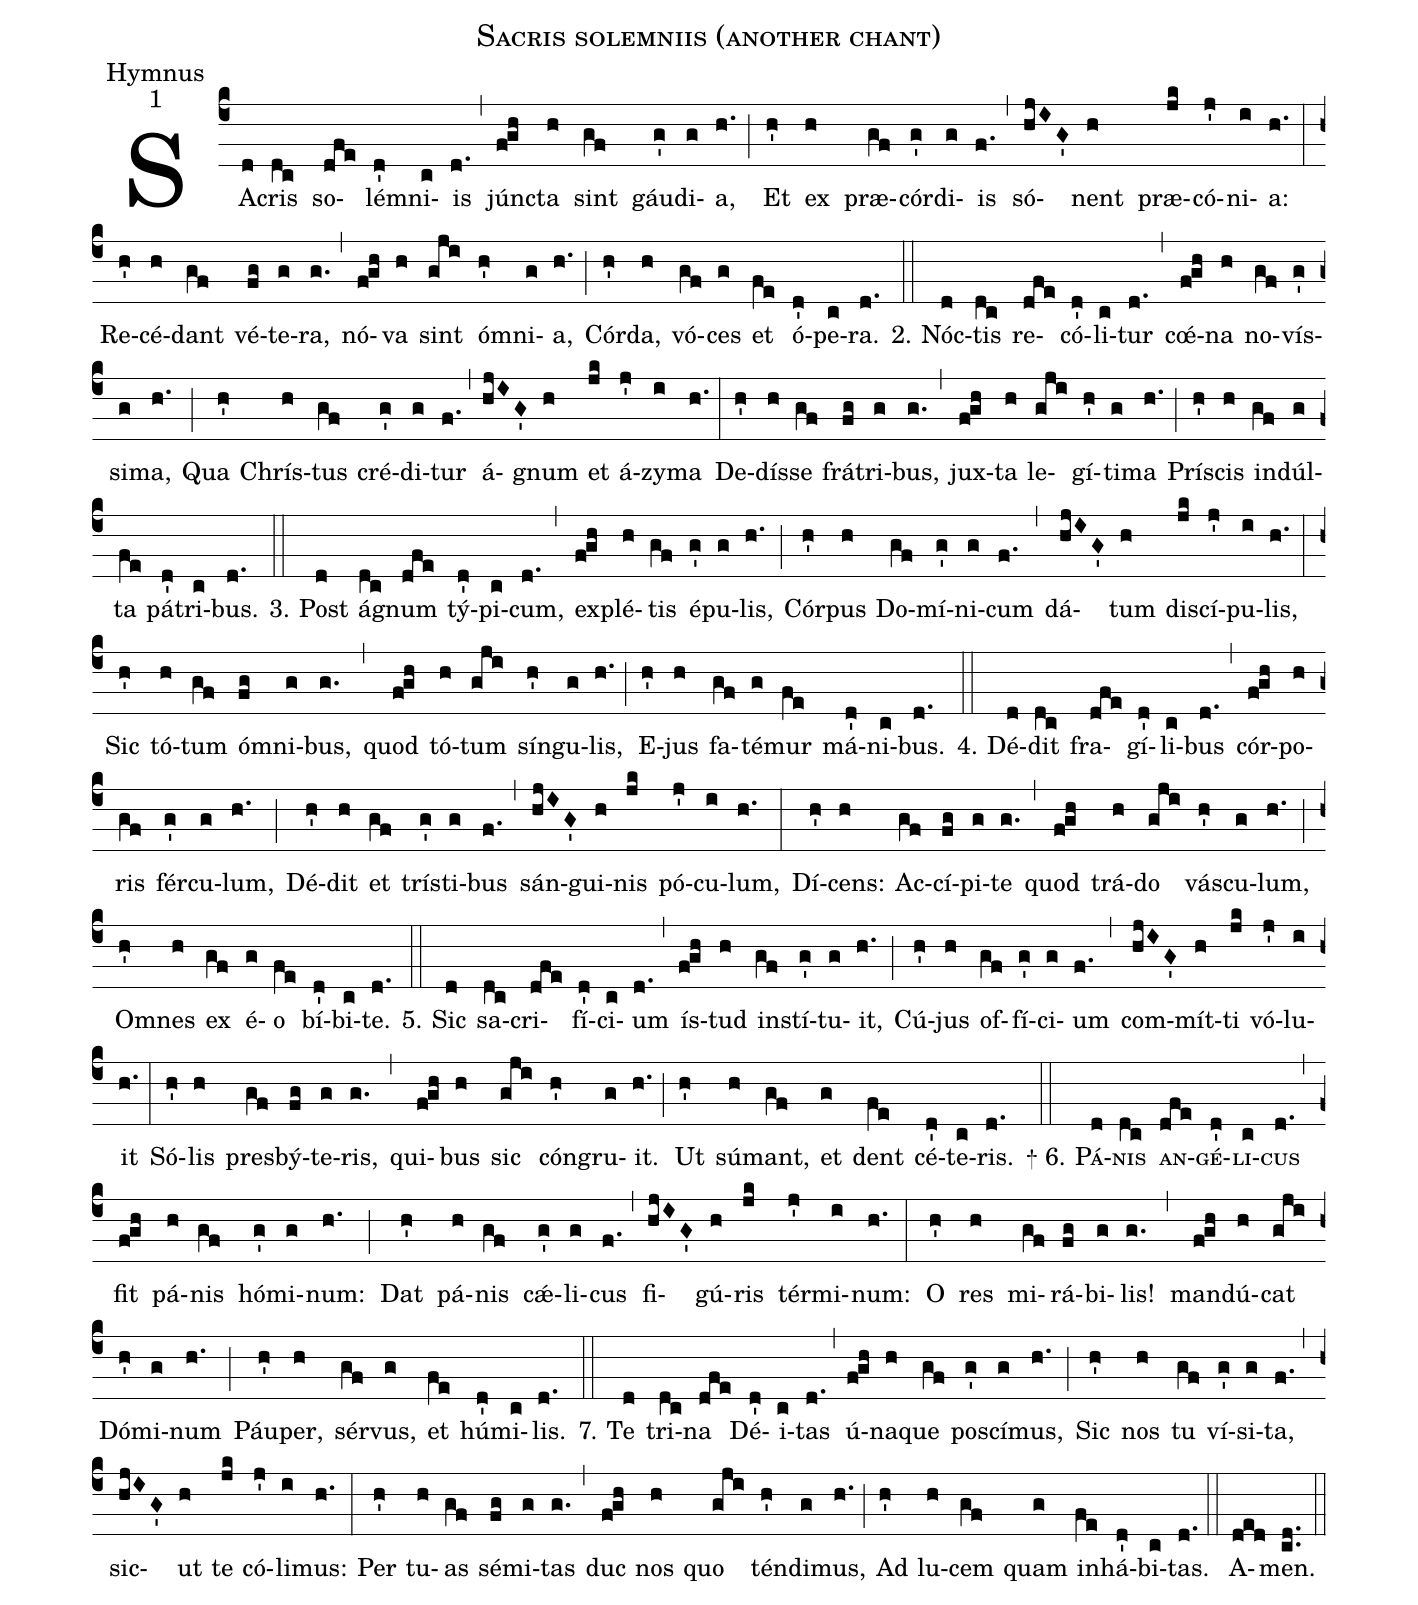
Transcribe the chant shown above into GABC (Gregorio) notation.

name: Sacris solemniis (another chant);
office-part: Hymnus;
mode: 1;
%%
(c4) SA(d)cris(dc) so(dfe)lém(d')ni(c)is(d.) (,) júnc(f!gh)ta(h) sint(gf) gáu(g')di(g)a,(h.) (;) Et(h') ex(h) præ(gf)cór(g')di(g)is(f.) (,) só(hjIG')nent(h) præ(jk)có(j')ni(i)a:(h.) (:)
Re(h')cé(h)dant(gf) vé(fg)te(g)ra,(g.) (,) nó(f!gh)va(h) sint(gji) óm(h')ni(g)a,(h.) (;) Cór(h')da,(h) vó(gf)ces(g) et(fe) ó(d')pe(c)ra.(d.) (::)
2. Nóc(d)tis(dc) re(dfe)có(d')li(c)tur(d.) (,) cœ́(f!gh)na(h) no(gf)vís(g')si(g)ma,(h.) (;) Qua(h') Chrís(h)tus(gf) cré(g')di(g)tur(f.) (,) á(hjIG')gnum(h) et(jk) á(j')zy(i)ma(h.) (:)
De(h')dís(h)se(gf) frá(fg)tri(g)bus,(g.) (,) jux(f!gh)ta(h) le(gji)gí(h')ti(g)ma(h.) (;) Prí(h')scis(h) in(gf)dúl(g)ta(fe) pá(d')tri(c)bus.(d.) (::)
3. Post(d) á(dc)gnum(dfe) tý(d')pi(c)cum,(d.) (,) ex(f!gh)plé(h)tis(gf) é(g')pu(g)lis,(h.) (;) Cór(h')pus(h) Do(gf)mí(g')ni(g)cum(f.) (,) dá(hjIG')tum(h) di(jk)scí(j')pu(i)lis,(h.) (:)
Sic(h') tó(h)tum(gf) óm(fg)ni(g)bus,(g.) (,) quod(f!gh) tó(h)tum(gji) sín(h')gu(g)lis,(h.) (;) E(h')jus(h) fa(gf)té(g)mur(fe) má(d')ni(c)bus.(d.) (::)
4. Dé(d)dit(dc) fra(dfe)gí(d')li(c)bus(d.) (,) cór(f!gh)po(h)ris(gf) fér(g')cu(g)lum,(h.) (;) Dé(h')dit(h) et(gf) trís(g')ti(g)bus(f.) (,) sán(hjIG')gui(h)nis(jk) pó(j')cu(i)lum,(h.) (:)
Dí(h')cens:(h) Ac(gf)cí(fg)pi(g)te(g.) (,) quod(f!gh) trá(h)do(gji) vás(h')cu(g)lum,(h.) (;) Om(h')nes(h) ex(gf) é(g)o(fe) bí(d')bi(c)te.(d.) (::)
5. Sic(d) sa(dc)cri(dfe)fí(d')ci(c)um(d.) (,) ís(f!gh)tud(h) in(gf)stí(g')tu(g)it,(h.) (;) Cú(h')jus(h) of(gf)fí(g')ci(g)um(f.) (,) com(hjIG')mít(h)ti(jk) vó(j')lu(i)it(h.) (:)
Só(h')lis(h) pres(gf)bý(fg)te(g)ris,(g.) (,) qui(f!gh)bus(h) sic(gji) cón(h')gru(g)it.(h.) (;) Ut(h') sú(h)mant,(gf) et(g) dent(fe) cé(d')te(c)ris.(d.) (::)
+ 6. <sc>Pá</sc>(d)<sc>nis</sc>(dc) <sc>an</sc>(dfe)<sc>gé</sc>(d')<sc>li</sc>(c)<sc>cus</sc>(d.) (,) fit(f!gh) pá(h)nis(gf) hó(g')mi(g)num:(h.) (;) Dat(h') pá(h)nis(gf) cǽ(g')li(g)cus(f.) (,) fi(hjIG')gú(h)ris(jk) tér(j')mi(i)num:(h.) (:)
O(h') res(h) mi(gf)rá(fg)bi(g)lis!(g.) (,) man(f!gh)dú(h)cat(gji) Dó(h')mi(g)num(h.) (;) Páu(h')per,(h) sér(gf)vus,(g) et(fe) hú(d')mi(c)lis.(d.) (::)
7. Te(d) tri(dc)na(dfe) Dé(d')i(c)tas(d.) (,) ú(f!gh)na(h)que(gf) po(g')scí(g)mus,(h.) (;) Sic(h') nos(h) tu(gf) ví(g')si(g)ta,(f.) (,) sic(hjIG')ut(h) te(jk) có(j')li(i)mus:(h.) (:)
Per(h') tu(h)as(gf) sé(fg)mi(g)tas(g.) (,) duc(f!gh) nos(h) quo(gji) tén(h')di(g)mus,(h.) (;) Ad(h') lu(h)cem(gf) quam(g) in(fe)há(d')bi(c)tas.(d.) (::)
A(ded)men.(cd..) (::)
